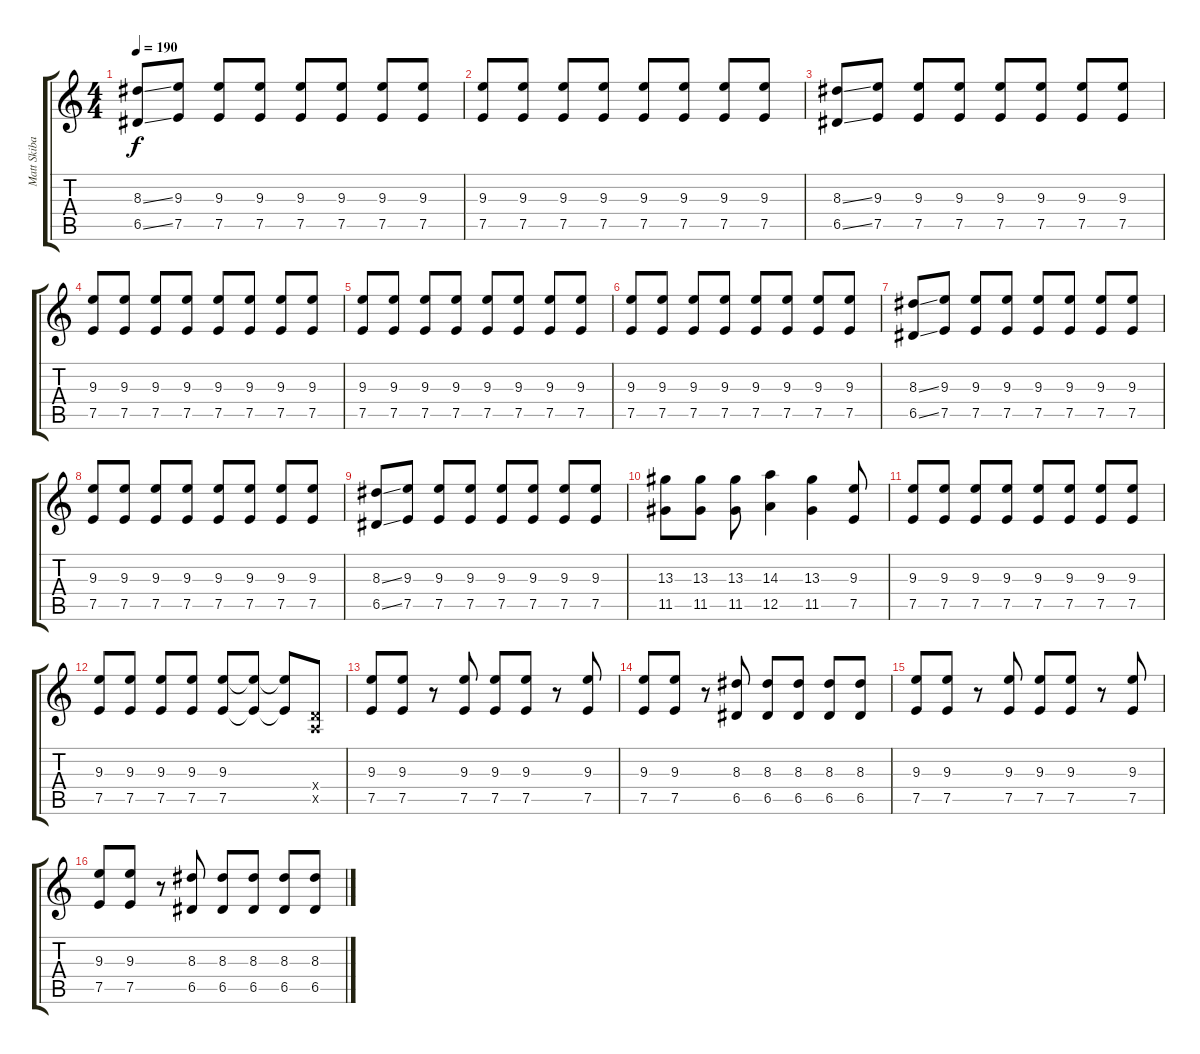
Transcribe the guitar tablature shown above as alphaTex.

\track ("Matt Skiba" "Matt Skiba") {instrument overdrivenguitar}
\staff {score tabs}
\tuning (E4 B3 G3 D3 A2 E2) {hide}
\ts (4 4)
\tempo 190
\clef g2
\ks c
(8.3{ss} 6.5{ss}).8{dy f} (9.3 7.5).8 (9.3 7.5).8 (9.3 7.5).8 (9.3 7.5).8 (9.3 7.5).8 (9.3 7.5).8 (9.3 7.5).8 |
(9.3 7.5).8 (9.3 7.5).8 (9.3 7.5).8 (9.3 7.5).8 (9.3 7.5).8 (9.3 7.5).8 (9.3 7.5).8 (9.3 7.5).8 |
(8.3{ss} 6.5{ss}).8 (9.3 7.5).8 (9.3 7.5).8 (9.3 7.5).8 (9.3 7.5).8 (9.3 7.5).8 (9.3 7.5).8 (9.3 7.5).8 |
(9.3 7.5).8 (9.3 7.5).8 (9.3 7.5).8 (9.3 7.5).8 (9.3 7.5).8 (9.3 7.5).8 (9.3 7.5).8 (9.3 7.5).8 |
(9.3 7.5).8 (9.3 7.5).8 (9.3 7.5).8 (9.3 7.5).8 (9.3 7.5).8 (9.3 7.5).8 (9.3 7.5).8 (9.3 7.5).8 |
(9.3 7.5).8 (9.3 7.5).8 (9.3 7.5).8 (9.3 7.5).8 (9.3 7.5).8 (9.3 7.5).8 (9.3 7.5).8 (9.3 7.5).8 |
(8.3{ss} 6.5{ss}).8 (9.3 7.5).8 (9.3 7.5).8 (9.3 7.5).8 (9.3 7.5).8 (9.3 7.5).8 (9.3 7.5).8 (9.3 7.5).8 |
(9.3 7.5).8 (9.3 7.5).8 (9.3 7.5).8 (9.3 7.5).8 (9.3 7.5).8 (9.3 7.5).8 (9.3 7.5).8 (9.3 7.5).8 |
(8.3{ss} 6.5{ss}).8 (9.3 7.5).8 (9.3 7.5).8 (9.3 7.5).8 (9.3 7.5).8 (9.3 7.5).8 (9.3 7.5).8 (9.3 7.5).8 |
(13.3 11.5).8 (13.3 11.5).8 (13.3 11.5).8 (14.3 12.5).4 (13.3 11.5).4 (9.3 7.5).8 |
(9.3 7.5).8 (9.3 7.5).8 (9.3 7.5).8 (9.3 7.5).8 (9.3 7.5).8 (9.3 7.5).8 (9.3 7.5).8 (9.3 7.5).8 |
(9.3 7.5).8 (9.3 7.5).8 (9.3 7.5).8 (9.3 7.5).8 (9.3 7.5).8 (9.3{t} 7.5{t}).8 (9.3{t} 7.5{t}).8 (0.4{x} 0.5{x}).8 |
(9.3 7.5).8 (9.3 7.5).8 r.8 (9.3 7.5).8 (9.3 7.5).8 (9.3 7.5).8 r.8 (9.3 7.5).8 |
(9.3 7.5).8 (9.3 7.5).8 r.8 (8.3 6.5).8 (8.3 6.5).8 (8.3 6.5).8 (8.3 6.5).8 (8.3 6.5).8 |
(9.3 7.5).8 (9.3 7.5).8 r.8 (9.3 7.5).8 (9.3 7.5).8 (9.3 7.5).8 r.8 (9.3 7.5).8 |
(9.3 7.5).8 (9.3 7.5).8 r.8 (8.3 6.5).8 (8.3 6.5).8 (8.3 6.5).8 (8.3 6.5).8 (8.3 6.5).8
